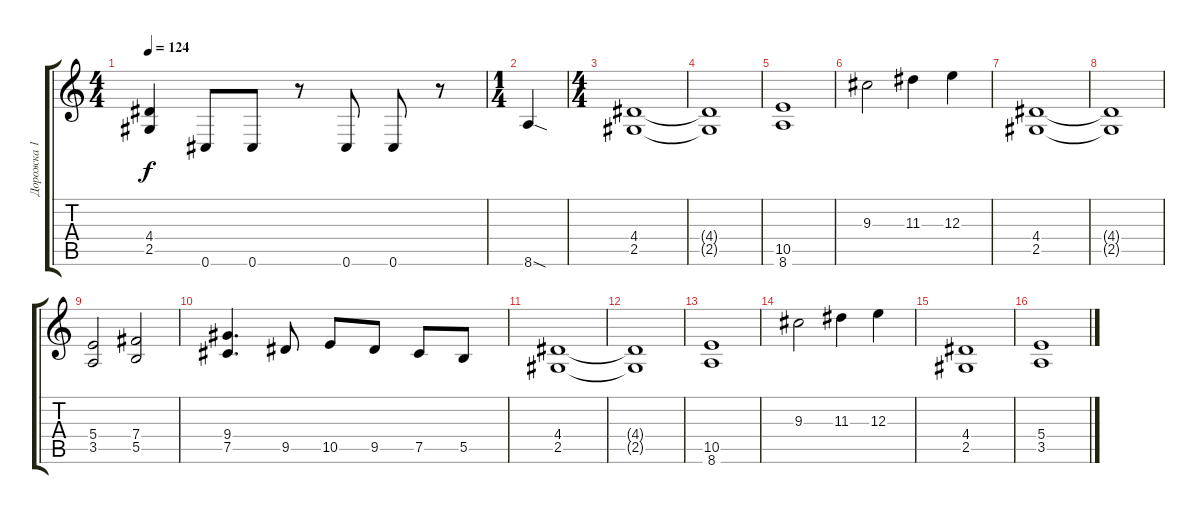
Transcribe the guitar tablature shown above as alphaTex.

\track ("Дорожка 1" "Дорожка 1") {instrument distortionguitar}
\staff {score tabs}
\tuning (Db4 Ab3 E3 B2 Gb2 Db2) {hide}
\ts (4 4)
\tempo 124
\clef g2
\ks c
(4.4{t} 2.5{t}).4{dy f} 0.6.8 0.6.8 r.8 0.6.8 0.6.8 r.8 |
\ts (1 4)
8.6{sod}.4 |
\ts (4 4)
(4.4 2.5).1 |
(4.4{t} 2.5{t}).1 |
(10.5 8.6).1 |
9.3.2 11.3.4 12.3.4 |
(4.4 2.5).1 |
(4.4{t} 2.5{t}).1 |
(5.4 3.5).2 (7.4 5.5).2 |
(9.4 7.5).4{d} 9.5.8 10.5.8 9.5.8 7.5.8 5.5.8 |
(4.4 2.5).1 |
(4.4{t} 2.5{t}).1 |
(10.5 8.6).1 |
9.3.2 11.3.4 12.3.4 |
(4.4 2.5).1 |
(5.4 3.5).1
